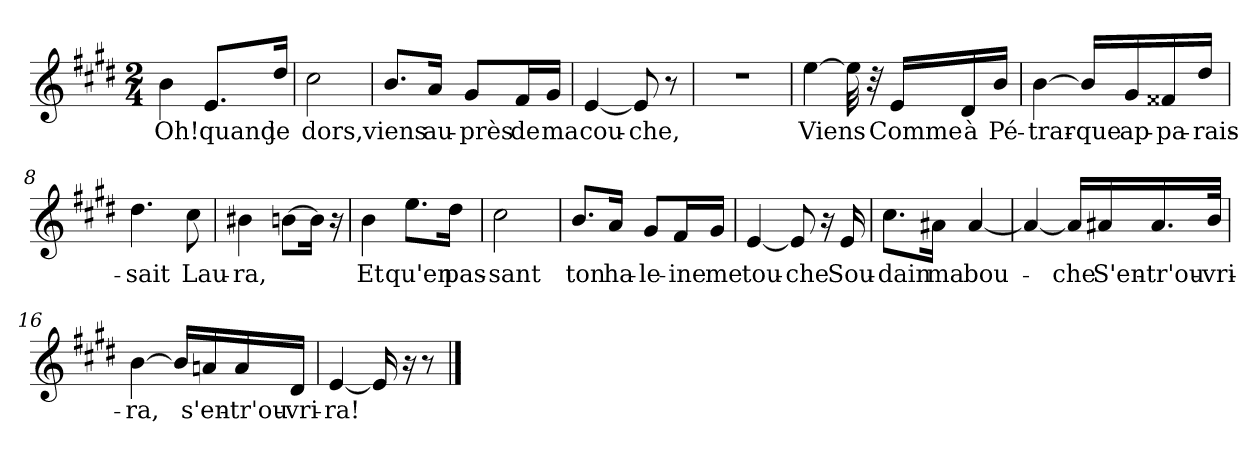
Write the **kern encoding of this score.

**kern	**text
*part1	*part1
*staff1	*staff1
*clefG2	*
*k[f#c#g#d#]	*
*M2/4	*
=1	=1
!	!LO:LY:b
4b\	Oh!
!	!LO:LY:b
8.e/L	quand
!	!LO:LY:b
16dd#/Jk	je
=2	=2
!	!LO:LY:b
2cc#\	dors,
=3	=3
!	!LO:LY:b
8.b/L	viens
!	!LO:LY:b
16a/Jk	au-
!	!LO:LY:b
8g#/L	-près
!	!LO:LY:b
16f#/L	de
!	!LO:LY:b
16g#/JJ	ma
=4	=4
!	!LO:LY:b
[4e/	cou-
!	!LO:LY:b
8e/]	-che,
8r	.
=5	=5
2r	.
=6	=6
!	!LO:LY:b
[4ee\	Viens
32ee\]	.
32r	.
!	!LO:LY:b
16e/LL	Comme
!	!LO:LY:b
16d#/	à
!	!LO:LY:b
16b/JJ	Pé-
=7	=7
!	!LO:LY:b
[4b\	-trar-
!	!LO:LY:b
16b/LL]	-que
!	!LO:LY:b
16g#/	ap-
!	!LO:LY:b
16f##X/	-pa-
!	!LO:LY:b
16dd#/JJ	-rais-
=8	=8
!	!LO:LY:b
4.dd#\	-sait
!	!LO:LY:b
8cc#\	Lau-
!!LO:LB:g=z
=9	=9
!	!LO:LY:b
4b#X\	-ra,
[8bn\L	.
16b\Jk]	.
16r	.
=10	=10
!	!LO:LY:b
4b\	Et
!	!LO:LY:b
8.ee\L	qu'en
!	!LO:LY:b
16dd#\Jk	pas-
=11	=11
!	!LO:LY:b
2cc#\	-sant
=12	=12
!	!LO:LY:b
8.b/L	ton
!	!LO:LY:b
16a/Jk	ha-
!	!LO:LY:b
8g#/L	-le-
!	!LO:LY:b
16f#/L	-ine
!	!LO:LY:b
16g#/JJ	me
=13	=13
!	!LO:LY:b
[4e/	tou-
!	!LO:LY:b
8e/]	-che
16r	.
!	!LO:LY:b
16e/	Sou-
=14	=14
!	!LO:LY:b
8.cc#\L	-dain
!	!LO:LY:b
16a#X\Jk	ma
!	!LO:LY:b
[4a#/	bou-
=15	=15
4a#/_	.
!	!LO:LY:b
16a#/LL]	-che
!	!LO:LY:b
16a#X/	S'en-
!	!LO:LY:b
16.a#/	-tr'ou-
!	!LO:LY:b
32b/JJk	-vri-
!!LO:LB:g=z
=16	=16
!	!LO:LY:b
[4b\	-ra,
16b/LL]	.
!	!LO:LY:b
16an/	s'en-
!	!LO:LY:b
16a/	-tr'ou-
!	!LO:LY:b
16d#/JJ	-vri-
=17	=17
!	!LO:LY:b
[4e/	-ra!
16e/]	.
16r	.
8r	.
==	==
*-	*-
